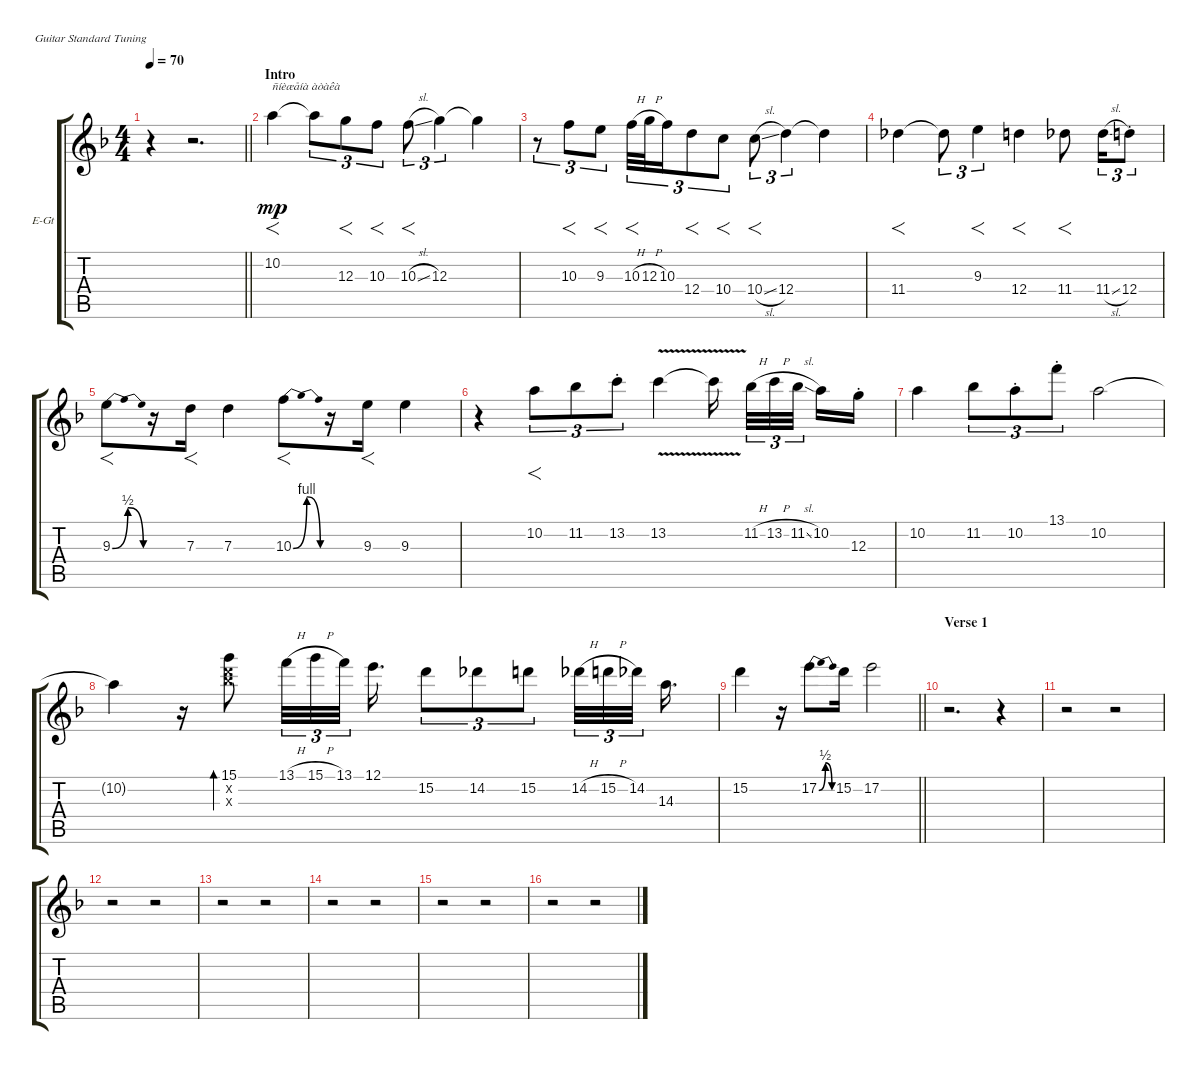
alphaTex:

\bracketExtendMode groupsimilarinstruments
\firstSystemTrackNameOrientation horizontal
\otherSystemsTrackNameOrientation horizontal
\track ("guitar dist" "E-Gt") {instrument distortionguitar}
\staff {score tabs}
\tuning (E4 B3 G3 D3 A2 E2)
\ts (4 4)
\beaming (8 2 2 2 2)
\tempo 70
\clef g2
\barLineRight lightlight
\ks dminor
r.4{dy mp instrument distortionguitar} r.2{d} |
\section ("" "Intro")
10.2.4{f txt "ñíèæåíà àòàêà"} 10.2{t}.8{tu (3 2)} 12.3.8{f tu (3 2)} 10.3.8{f tu (3 2)} 10.3{sl}.8{f tu (3 2)} 12.3.4{tu (3 2)} 12.3{t}.4 |
r.8{tu (3 2)} 10.3.8{f tu (3 2)} 9.3.8{f tu (3 2)} 10.3{h}.32{f tu (3 2)} 12.3{h}.32{tu (3 2)} 10.3.16{tu (3 2)} 12.4.8{f tu (3 2)} 10.4.8{f tu (3 2)} 10.4{sl}.8{f tu (3 2)} 12.4.4{tu (3 2)} 12.4{t}.4 |
11.4.4{f} 11.4{t}.8{tu (3 2)} 9.3.4{f tu (3 2)} 12.4.4{f} 11.4.8{f} 11.4{sl}.16{tu (3 2)} 12.4{st}.8{tu (3 2)} |
9.3{be (bendrelease 0 0 30 2 30 2 60 0)}.8{f} r.16 7.3.16{f} 7.3.4 10.3{be (bendrelease 0 0 30 4 30 4 60 0)}.8{f} r.16 9.3.16{f} 9.3.4 |
r.4 10.2.8{f tu (3 2)} 11.2.8{tu (3 2)} 13.2{st}.8{tu (3 2)} 13.2{v}.4 13.2{v t}.16 11.2{h}.32{tu (3 2)} 13.2{h}.32{tu (3 2)} 11.2{sl}.32{tu (3 2)} 10.2.16 12.3{st}.16 |
10.2.4 11.2.8{tu (3 2)} 10.2{st}.8{tu (3 2)} 13.1{st}.8{tu (3 2)} 10.2.2 |
10.2{t}.4 r.16 (15.1 15.2{x} 15.3{x}).8{bd 83} 13.1{h}.32{tu (3 2)} 15.1{h}.32{tu (3 2)} 13.1.32{tu (3 2)} 12.1.16{d} 15.2.8{tu (3 2)} 14.2.8{tu (3 2)} 15.2.8{tu (3 2)} 14.2{h}.32{tu (3 2)} 15.2{h}.32{tu (3 2)} 14.2.32{tu (3 2)} 14.3.16{d} |
\barLineRight lightlight
15.2.4 r.16 17.2{be (bendrelease 0 0 30 2 30 2 60 0)}.8 15.2.16 17.2.2 |
\section ("" "Verse 1")
r.2{d} r.4 |
r.2 r.2 |
r.2 r.2 |
r.2 r.2 |
r.2 r.2 |
r.2 r.2 |
r.2 r.2
